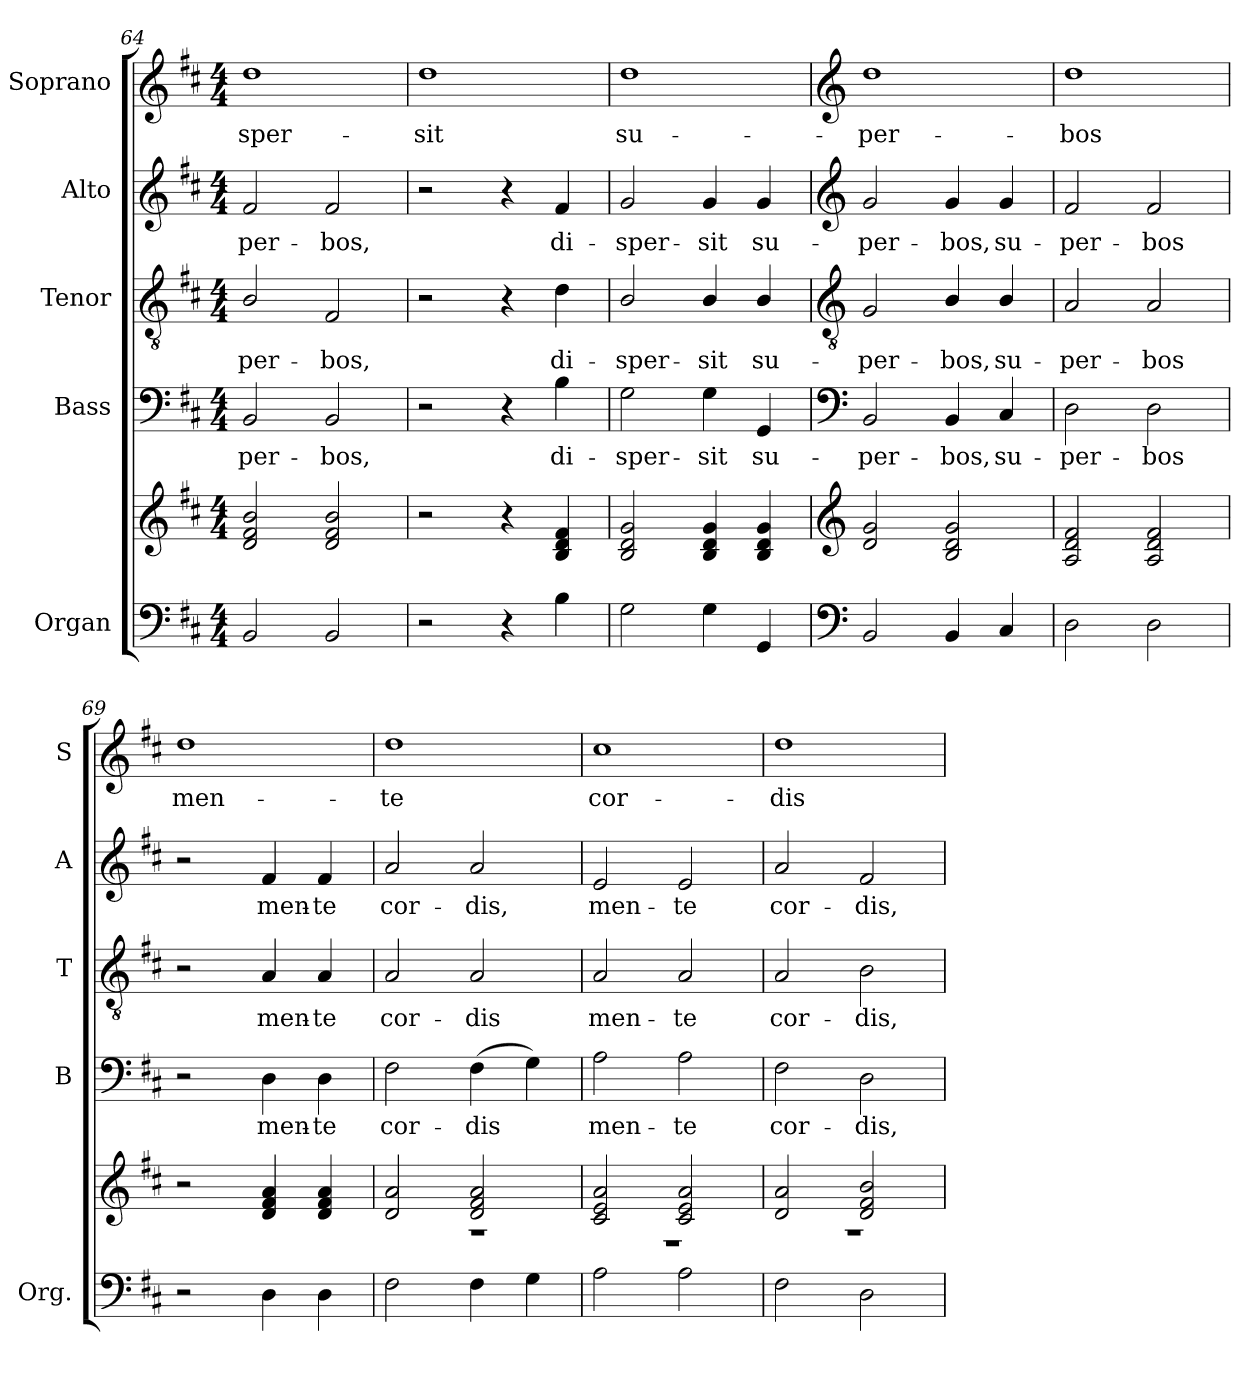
**kern	**kern	**kern	**text	**kern	**text	**kern	**text	**kern	**text
*part5	*part5	*part4	*part4	*part3	*part3	*part2	*part2	*part1	*part1
*staff6	*staff5	*staff4	*staff4	*staff3	*staff3	*staff2	*staff2	*staff1	*staff1
*I"Organ	*	*I"Bass	*	*I"Tenor	*	*I"Alto	*	*I"Soprano	*
*I'Org.	*	*I'B	*	*I'T	*	*I'A	*	*I'S	*
*clefF4	*clefG2	*clefF4	*	*clefGv2	*	*clefG2	*	*clefG2	*
*k[f#c#]	*k[f#c#]	*k[f#c#]	*	*k[f#c#]	*	*k[f#c#]	*	*k[f#c#]	*
*M4/4	*M4/4	*M4/4	*	*M4/4	*	*M4/4	*	*M4/4	*
=64	=64	=64	=64	=64	=64	=64	=64	=64	=64
2BB/	2d/ 2f#/ 2b/	2BB/	per-	2B/	per-	2f#/	per-	1dd	sper-
2BB/	2d/ 2f#/ 2b/	2BB/	bos,	2F#/	bos,	2f#/	bos,	.	.
=65	=65	=65	=65	=65	=65	=65	=65	=65	=65
2r	2r	2r	.	2r	.	2r	.	1dd	sit
4r	4r	4r	.	4r	.	4r	.	.	.
4B\	4B/ 4d/ 4f#/	4B\	di-	4d\	di-	4f#/	di-	.	.
=66	=66	=66	=66	=66	=66	=66	=66	=66	=66
2G\	2B/ 2d/ 2g/	2G\	sper-	2B/	sper-	2g/	sper-	1dd	su-
4G\	4B/ 4d/ 4g/	4G\	sit	4B/	sit	4g/	sit	.	.
4GG/	4B/ 4d/ 4g/	4GG/	su-	4B/	su-	4g/	su-	.	.
!!LO:LB:g=z
=67	=67	=67	=67	=67	=67	=67	=67	=67	=67
*clefF4	*clefG2	*clefF4	*	*clefGv2	*	*clefG2	*	*clefG2	*
2BB/	2d/ 2g/	2BB/	per-	2G/	per-	2g/	per-	1dd	per-
4BB/	2B/ 2d/ 2g/	4BB/	bos,	4B/	bos,	4g/	bos,	.	.
4C#/	.	4C#/	su-	4B/	su-	4g/	su-	.	.
=68	=68	=68	=68	=68	=68	=68	=68	=68	=68
2D\	2A/ 2d/ 2f#/	2D\	per-	2A/	per-	2f#/	per-	1dd	bos
2D\	2A/ 2d/ 2f#/	2D\	bos	2A/	bos	2f#/	bos	.	.
=69	=69	=69	=69	=69	=69	=69	=69	=69	=69
2r	2r	2r	.	2r	.	2r	.	1dd	men-
4D\	4d/ 4f#/ 4a/	4D\	men-	4A/	men-	4f#/	men-	.	.
4D\	4d/ 4f#/ 4a/	4D\	te	4A/	te	4f#/	te	.	.
=70	=70	=70	=70	=70	=70	=70	=70	=70	=70
*	*^	*	*	*	*	*	*	*	*
2F#\	2d/ 2a/	1r	2F#\	cor-	2A/	cor-	2a/	cor-	1dd	te
4F#\	2d/ 2f#/ 2a/	.	(4F#\	dis	2A/	dis	2a/	dis,	.	.
4G\	.	.	4G\)	.	.	.	.	.	.	.
=71	=71	=71	=71	=71	=71	=71	=71	=71	=71	=71
2A\	2c#/ 2e/ 2a/	1r	2A\	men-	2A/	men-	2e/	men-	1cc#	cor-
2A\	2c#/ 2e/ 2a/	.	2A\	te	2A/	te	2e/	te	.	.
=72	=72	=72	=72	=72	=72	=72	=72	=72	=72	=72
2F#\	2d/ 2a/	1r	2F#\	cor-	2A/	cor-	2a/	cor-	1dd	dis
2D\	2d/ 2f#/ 2b/	.	2D\	dis,	2B\	dis,	2f#/	dis,	.	.
*	*v	*v	*	*	*	*	*	*	*	*
=	=	=	=	=	=	=	=	=	=
*-	*-	*-	*-	*-	*-	*-	*-	*-	*-
